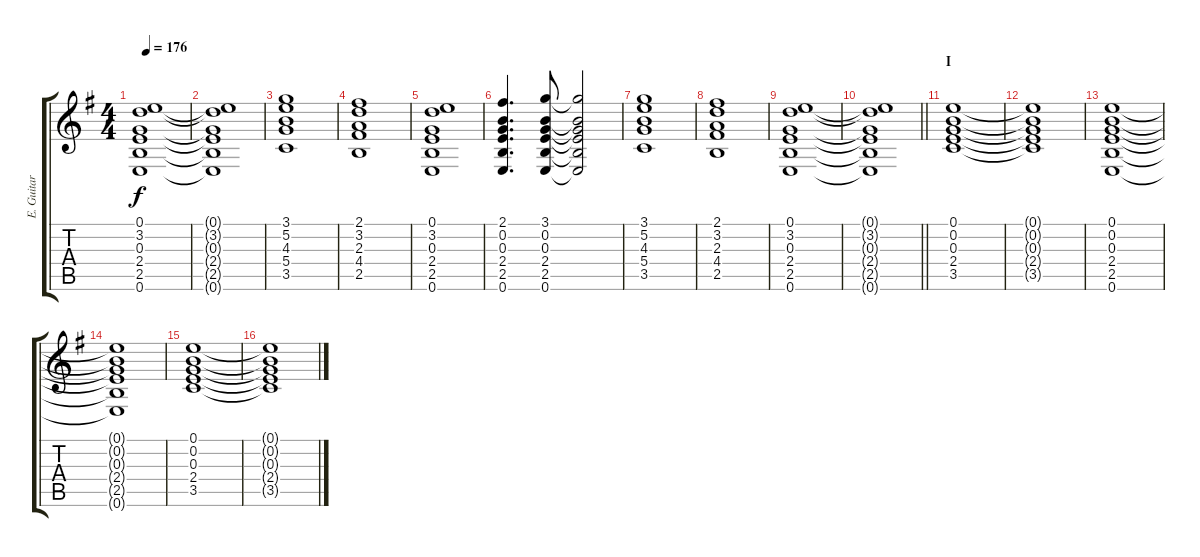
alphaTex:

\track ("E. Guitar II" "E. Guitar ") {instrument electricguitarclean}
\staff {score tabs}
\tuning (E4 B3 G3 D3 A2 E2) {hide}
\ts (4 4)
\tempo 176
\clef g2
\ks g
(0.1 3.2 0.3 2.4 2.5 0.6).1{dy f} |
(0.1{t} 3.2{t} 0.3{t} 2.4{t} 2.5{t} 0.6{t}).1 |
(3.1 5.2 4.3 5.4 3.5).1 |
(2.1 3.2 2.3 4.4 2.5).1 |
(0.1 3.2 0.3 2.4 2.5 0.6).1 |
(2.1 0.2 0.3 2.4 2.5 0.6).4{d} (3.1 0.2 0.3 2.4 2.5 0.6).8 (3.1{t} 0.2{t} 0.3{t} 2.4{t} 2.5{t} 0.6{t}).2 |
(3.1 5.2 4.3 5.4 3.5).1 |
(2.1 3.2 2.3 4.4 2.5).1 |
(0.1 3.2 0.3 2.4 2.5 0.6).1 |
\barLineRight lightlight
(0.1{t} 3.2{t} 0.3{t} 2.4{t} 2.5{t} 0.6{t}).1 |
\section ("" "I")
(0.1 0.2 0.3 2.4 3.5).1 |
(0.1{t} 0.2{t} 0.3{t} 2.4{t} 3.5{t}).1 |
(0.1 0.2 0.3 2.4 2.5 0.6).1 |
(0.1{t} 0.2{t} 0.3{t} 2.4{t} 2.5{t} 0.6{t}).1 |
(0.1 0.2 0.3 2.4 3.5).1 |
(0.1{t} 0.2{t} 0.3{t} 2.4{t} 3.5{t}).1
